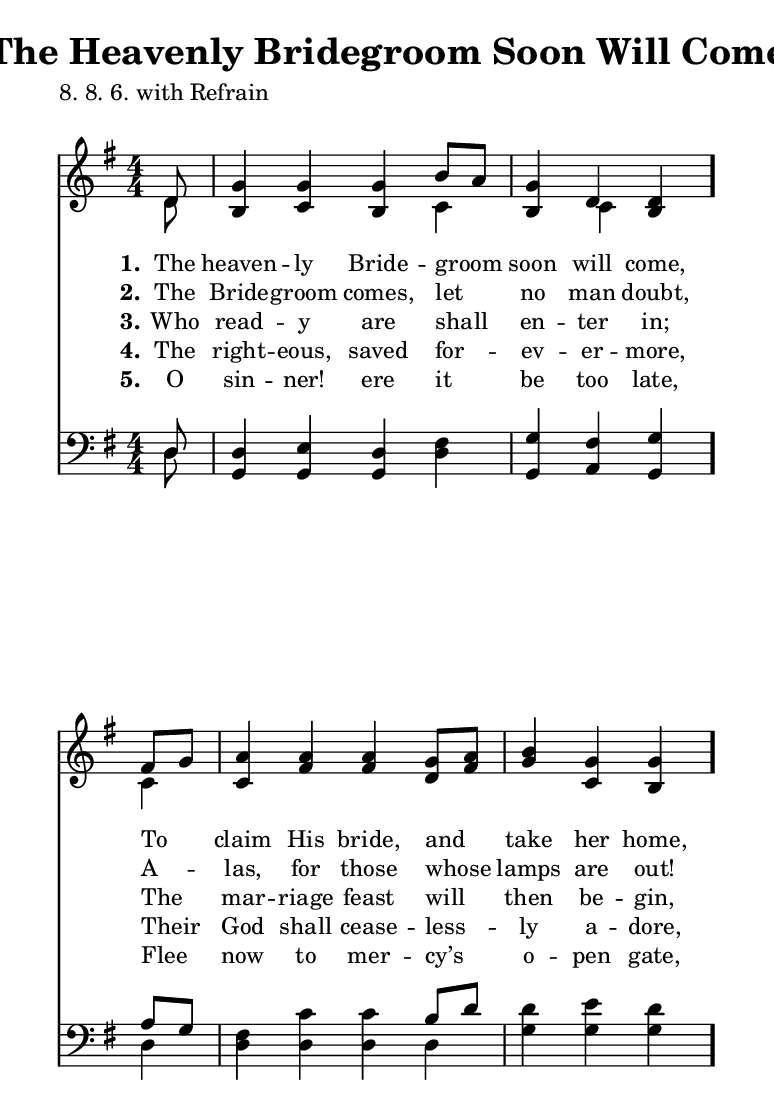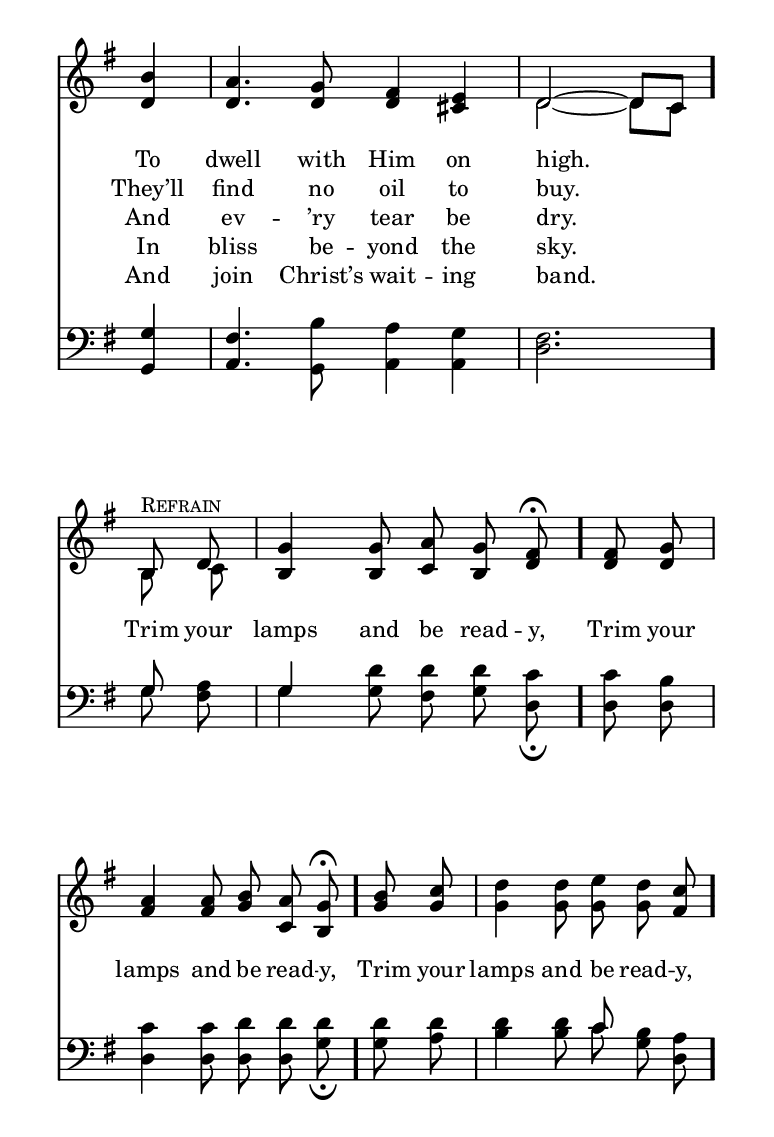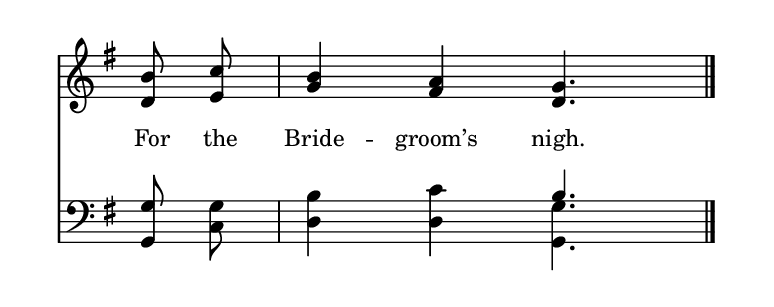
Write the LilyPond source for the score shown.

\include "common/global.ily"
\paper {
  \include "common/paper.ily"
  system-count = #(cond (is-eogsized 4) (#t #f))
}

\header{
  %gospel
  hymnnumber = "41"
  title = "The Heavenly Bridegroom Soon Will Come"
  tunename = ""
  meter = "8. 8. 6. with Refrain"
  poet = ""
  composer = ""
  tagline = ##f
}

% for fermata in MIDI
ta = { \tempo 4=78 }
tb = { \tempo 4=26 }

patternAA = { \ta c8 | c4 c4 c4 c8[ c8] | c4 c4 c4 }
patternAB = { \ta c8 | c4 c4 c4 c4      | c4 c4 c4 }
patternBA = { \ta c8[ c8] | c4 c4 c4 c8[ c8] | c4 c4 c4 }
patternBB = { \ta c4      | c4 c4 c4 c8[ c8] | c4 c4 c4 }
patternBC = { \ta c4      | c4 c4 c4 c4      | c4 c4 c4 }
patternCA = { \ta c4 | c4. c8 c4 c4 | c2 ~ c8[ c8] }
patternCB = { \ta c4 | c4. c8 c4 c4 | c2.          }
patternDA = { \ta c8 c8 | c4 c8 c8 c8 \tb c8 \ta }
patternDB = { \ta c8 c8 | c4 c8 c8 c8 c8 }
patternEA = { \ta c8 c8 | c4 c4 c4. }

global = {
  \include "common/overrides.ily"
  \override Staff.TimeSignature.style = #'numbered
  \time 4/4
  \override Score.MetronomeMark.transparent = ##t % hide all fermata changes too
  \ta
  \key g \major
  \partial 8
  \autoBeamOff
}

notesSoprano = {
\global
\relative c' {

  \changePitch \patternAA { d | g g g b a | g d d }
  \changePitch \patternBA { fis g | a a a g a | b g g }
  \changePitch \patternCA { b | a g fis e | d d c }

  << s^\markup { \small \caps "Refrain" }
  \changePitch \patternDA { b d | g g a g fis \fermata } >>
  \changePitch \patternDA { fis g | a a b a g \fermata }
  \changePitch \patternDB { b c | d d e d c }
  \changePitch \patternEA { b c | b a g }

  \bar "|."

}
}

notesAlto = {
\global
\relative e' {

  \changePitch \patternAB { d | b c b c | b c b }
  \changePitch \patternBB { c | c fis fis d fis | g c, b }
  \changePitch \patternCA { d | d d d cis | d d c }

  \changePitch \patternDA { b c | b b c b d }
  \changePitch \patternDA { d d | fis fis g c, b }
  \changePitch \patternDB { g' g | g g g g fis }
  \changePitch \patternEA { d e | g fis d }

}
}

notesTenor = {
\global
\relative a, {

  \changePitch \patternAB { d | d e d fis | g fis g }
  \changePitch \patternBA { a g | fis c' c b d | d e d }
  \changePitch \patternCB { g, | fis b a g | fis }

  \changePitch \patternDA { g a | g d' d d c }
  \changePitch \patternDA { c b | c c d d d }
  \changePitch \patternDB { d d | d d c b a }
  \changePitch \patternEA { g g | b c b }

}
}

notesBass = {
\global
\relative f {

  \changePitch \patternAB { d | g, g g d' | g, a g }
  \changePitch \patternBC { d' | d d d d | g g g }
  \changePitch \patternCB { g, | a g a a | d }

  \changePitch \patternDA { g fis | g g fis g d_\fermata }
  \changePitch \patternDA { d d | d d d d g_\fermata }
  \changePitch \patternDB { g a | b b c g d }
  \changePitch \patternEA { g, c | d d < g g, > }

}
}

Refrain = \lyricmode {

Trim your lamps and be read -- y, \bar "."
Trim your lamps and be read -- y, \bar "."
Trim your lamps and be read -- y, \bar "."
For the Bride -- groom’s nigh. \bar "."

}

wordsA = \lyricmode {
\set stanza = "1."

The heaven -- ly Bride -- groom soon will come, \bar "."
To claim His bride, and take her home, \bar "."
To dwell with Him on high. \bar "."

}

wordsB = \lyricmode {
\set stanza = "2."

The Bride -- groom comes, let no man doubt,
A -- las, for those whose lamps are out!
They’ll find no oil to buy.

}

wordsC = \lyricmode {
\set stanza = "3."

Who read -- y are shall en -- ter in;
The mar -- riage feast will then be -- gin,
And ev -- ’ry tear be dry.

\Refrain

}

wordsD = \lyricmode {
\set stanza = "4."

The right -- eous, saved for -- ev -- er -- more,
Their God shall cease -- less -- ly a -- dore,
In bliss be -- yond the sky.

}

wordsE = \lyricmode {
\set stanza = "5."

O sin -- ner! ere it be too late,
Flee now to mer -- cy’s o -- pen gate,
And join Christ’s wait -- ing band.

}

\score {
  \context ChoirStaff <<
    \context Staff = upper <<
      \set Staff.autoBeaming = ##f
      \set ChoirStaff.systemStartDelimiter = #'SystemStartBar
      \set ChoirStaff.printPartCombineTexts = ##f
      \partcombine #'(2 . 9) \notesSoprano \notesAlto
      \context NullVoice = sopranos { \voiceOne << \notesSoprano >> }
      \context NullVoice = altos { \voiceTwo << \notesAlto >> }
      \context Lyrics = one   \lyricsto sopranos \wordsA
      \context Lyrics = two   \lyricsto sopranos \wordsB
      \context Lyrics = three \lyricsto sopranos \wordsC
      \context Lyrics = four  \lyricsto sopranos \wordsD
      \context Lyrics = five  \lyricsto sopranos \wordsE
    >>
    \context Staff = men <<
      \set Staff.autoBeaming = ##f
      \clef bass
      \set ChoirStaff.printPartCombineTexts = ##f
      \partcombine #'(2 . 9) \notesTenor \notesBass
      \context NullVoice = tenors { \voiceOne << \notesTenor >> }
      \context NullVoice = basses { \voiceTwo << \notesBass >> }
    >>
  >>
  \layout {
    \include "common/layout.ily"
  }
  \midi{
    \include "common/midi.ily"
  }
}

\version "2.19.49"  % necessary for upgrading to future LilyPond versions.

% vi:set et ts=2 sw=2 ai nocindent syntax=lilypond:
